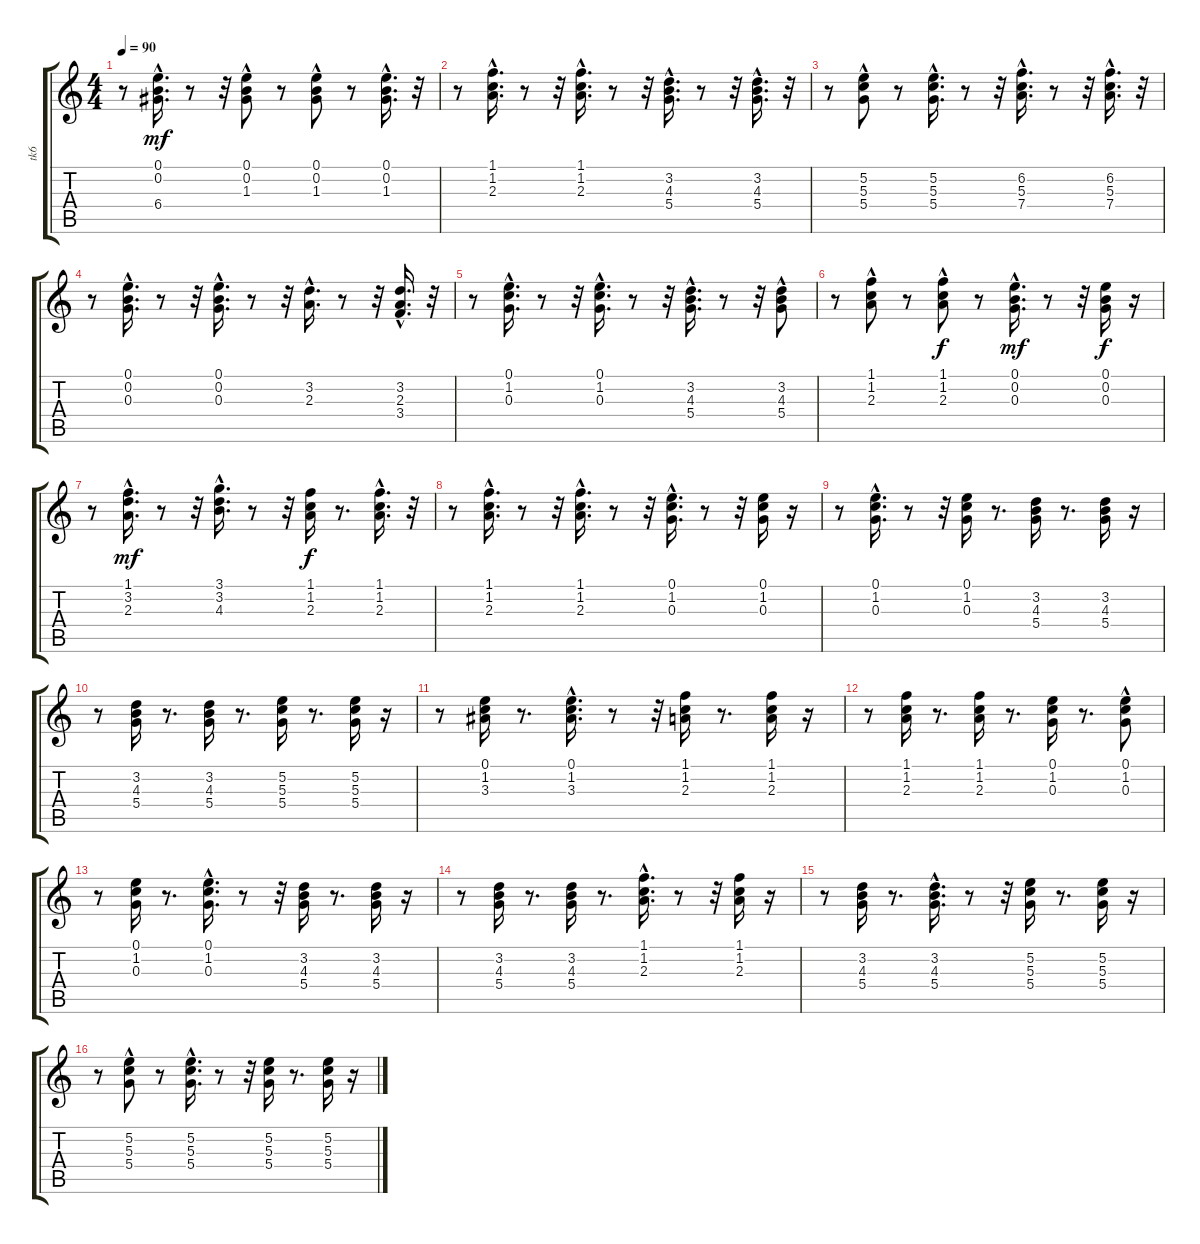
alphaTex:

\track ("tk6" "tk6") {instrument acousticguitarsteel}
\staff {score tabs}
\tuning (E4 B3 G3 D3 A2 E2) {hide}
\ts (4 4)
\tempo 90
\clef g2
\ks c
r.8{dy mf} (0.1{hac} 0.2{hac} 6.4{hac}).16{d} r.8 r.32 (0.1{hac} 0.2{hac} 1.3).8 r.8 (0.1 0.2{hac} 1.3).8 r.8 (0.1{hac} 0.2{hac} 1.3{hac}).16{d} r.32 |
r.8 (1.1{hac} 1.2{hac} 2.3{hac}).16{d} r.8 r.32 (1.1{hac} 1.2{hac} 2.3{hac}).16{d} r.8 r.32 (3.2{hac} 4.3{hac} 5.4{hac}).16{d} r.8 r.32 (3.2{hac} 4.3{hac} 5.4{hac}).16{d} r.32 |
r.8 (5.2{hac} 5.3{hac} 5.4).8 r.8 (5.2{hac} 5.3{hac} 5.4{hac}).16{d} r.8 r.32 (6.2{hac} 5.3{hac} 7.4{hac}).16{d} r.8 r.32 (6.2{hac} 5.3{hac} 7.4{hac}).16{d} r.32 |
r.8 (0.1{hac} 0.2{hac} 0.3{hac}).16{d} r.8 r.32 (0.1{hac} 0.2{hac} 0.3{hac}).16{d} r.8 r.32 (3.2{hac} 2.3{hac}).16{d} r.8 r.32 (3.2{hac} 2.3 3.4).16{d} r.32 |
r.8 (0.1{hac} 1.2{hac} 0.3{hac}).16{d} r.8 r.32 (0.1{hac} 1.2{hac} 0.3{hac}).16{d} r.8 r.32 (3.2{hac} 4.3{hac} 5.4{hac}).16{d} r.8 r.32 (3.2{hac} 4.3{hac} 5.4).8 |
r.8 (1.1{hac} 1.2{hac} 2.3).8 r.8 (1.1 1.2{hac} 2.3{hac}).8{dy f} r.8 (0.1{hac} 0.2{hac} 0.3{hac}).16{d dy mf} r.8 r.32 (0.1 0.2 0.3).16{dy f} r.16 |
r.8 (1.1{hac} 3.2 2.3).16{d dy mf} r.8 r.32 (3.1{hac} 3.2 4.3).16{d} r.8 r.32 (1.1 1.2 2.3).16{dy f} r.8{d} (1.1{hac} 1.2{hac} 2.3{hac}).16{d} r.32 |
r.8 (1.1{hac} 1.2{hac} 2.3{hac}).16{d} r.8 r.32 (1.1 1.2 2.3{hac}).16{d} r.8 r.32 (0.1{hac} 1.2 0.3{hac}).16{d} r.8 r.32 (0.1 1.2 0.3).16 r.16 |
r.8 (0.1{hac} 1.2{hac} 0.3{hac}).16{d} r.8 r.32 (0.1 1.2 0.3).16 r.8{d} (3.2 4.3 5.4).16 r.8{d} (3.2 4.3 5.4).16 r.16 |
r.8 (3.2 4.3 5.4).16 r.8{d} (3.2 4.3 5.4).16 r.8{d} (5.2 5.3 5.4).16 r.8{d} (5.2 5.3 5.4).16 r.16 |
r.8 (0.1 1.2 3.3).16 r.8{d} (0.1{hac} 1.2{hac} 3.3).16{d} r.8 r.32 (1.1 1.2 2.3).16 r.8{d} (1.1 1.2 2.3).16 r.16 |
r.8 (1.1 1.2 2.3).16 r.8{d} (1.1 1.2 2.3).16 r.8{d} (0.1 1.2 0.3).16 r.8{d} (0.1{hac} 1.2{hac} 0.3).8 |
r.8 (0.1 1.2 0.3).16 r.8{d} (0.1 1.2{hac} 0.3{hac}).16{d} r.8 r.32 (3.2 4.3 5.4).16 r.8{d} (3.2 4.3 5.4).16 r.16 |
r.8 (3.2 4.3 5.4).16 r.8{d} (3.2 4.3 5.4).16 r.8{d} (1.1 1.2 2.3{hac}).16{d} r.8 r.32 (1.1 1.2 2.3).16 r.16 |
r.8 (3.2 4.3 5.4).16 r.8{d} (3.2{hac} 4.3 5.4).16{d} r.8 r.32 (5.2 5.3 5.4).16 r.8{d} (5.2 5.3 5.4).16 r.16 |
r.8 (5.2 5.3{hac} 5.4).8 r.8 (5.2 5.3 5.4{hac}).16{d} r.8 r.32 (5.2 5.3 5.4).16 r.8{d} (5.2 5.3 5.4).16 r.16
